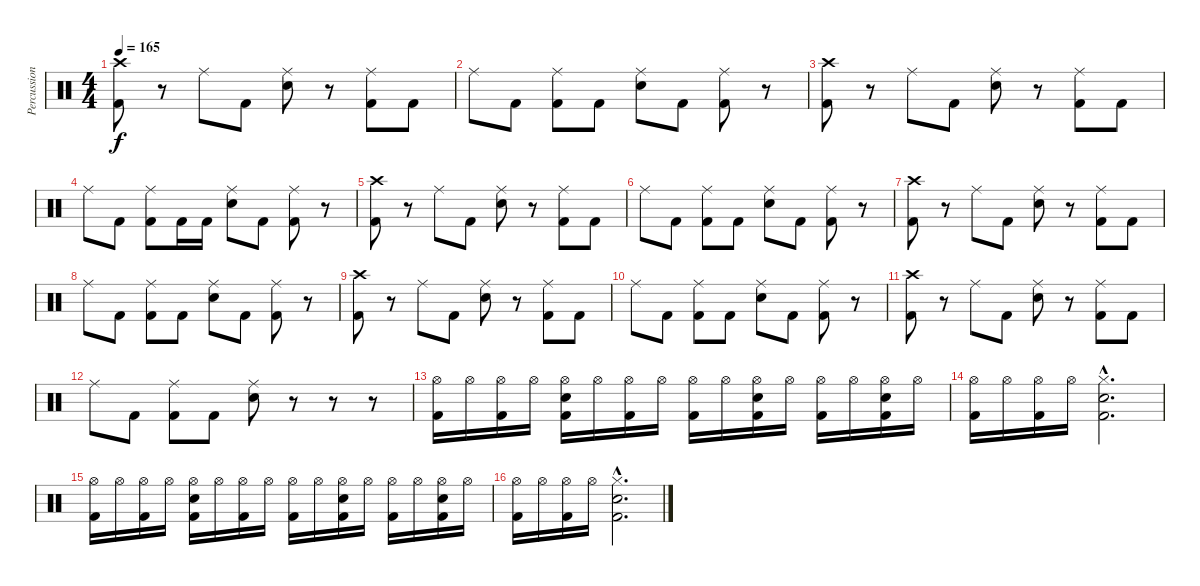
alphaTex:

\track ("Percussion" "Percussion") {instrument percussion}
\staff {score}
\articulation defaults
\ts (4 4)
\tempo 165
\clef neutral
\ks c
("Crash high (hit)" "Kick (hit) 2").8{dy f} r.8 "Ride (middle)".8 "Kick (hit) 2".8 ("Ride (middle)" "Electric Snare (hit)").8 r.8 ("Ride (middle)" "Kick (hit) 2").8 "Kick (hit) 2".8 |
"Ride (middle)".8 "Kick (hit) 2".8 ("Ride (middle)" "Kick (hit) 2").8 "Kick (hit) 2".8 ("Ride (middle)" "Electric Snare (hit)").8 "Kick (hit) 2".8 ("Ride (middle)" "Kick (hit) 2").8 r.8 |
("Crash high (hit)" "Kick (hit) 2").8 r.8 "Ride (middle)".8 "Kick (hit) 2".8 ("Ride (middle)" "Electric Snare (hit)").8 r.8 ("Ride (middle)" "Kick (hit) 2").8 "Kick (hit) 2".8 |
"Ride (middle)".8 "Kick (hit) 2".8 ("Ride (middle)" "Kick (hit) 2").8 "Kick (hit) 2".16 "Kick (hit) 2".16 ("Ride (middle)" "Electric Snare (hit)").8 "Kick (hit) 2".8 ("Ride (middle)" "Kick (hit) 2").8 r.8 |
("Crash high (hit)" "Kick (hit) 2").8 r.8 "Ride (middle)".8 "Kick (hit) 2".8 ("Ride (middle)" "Electric Snare (hit)").8 r.8 ("Ride (middle)" "Kick (hit) 2").8 "Kick (hit) 2".8 |
"Ride (middle)".8 "Kick (hit) 2".8 ("Ride (middle)" "Kick (hit) 2").8 "Kick (hit) 2".8 ("Ride (middle)" "Electric Snare (hit)").8 "Kick (hit) 2".8 ("Ride (middle)" "Kick (hit) 2").8 r.8 |
("Crash high (hit)" "Kick (hit) 2").8 r.8 "Ride (middle)".8 "Kick (hit) 2".8 ("Ride (middle)" "Electric Snare (hit)").8 r.8 ("Ride (middle)" "Kick (hit) 2").8 "Kick (hit) 2".8 |
"Ride (middle)".8 "Kick (hit) 2".8 ("Ride (middle)" "Kick (hit) 2").8 "Kick (hit) 2".8 ("Ride (middle)" "Electric Snare (hit)").8 "Kick (hit) 2".8 ("Ride (middle)" "Kick (hit) 2").8 r.8 |
("Crash high (hit)" "Kick (hit) 2").8 r.8 "Ride (middle)".8 "Kick (hit) 2".8 ("Ride (middle)" "Electric Snare (hit)").8 r.8 ("Ride (middle)" "Kick (hit) 2").8 "Kick (hit) 2".8 |
"Ride (middle)".8 "Kick (hit) 2".8 ("Ride (middle)" "Kick (hit) 2").8 "Kick (hit) 2".8 ("Ride (middle)" "Electric Snare (hit)").8 "Kick (hit) 2".8 ("Ride (middle)" "Kick (hit) 2").8 r.8 |
("Crash high (hit)" "Kick (hit) 2").8 r.8 "Ride (middle)".8 "Kick (hit) 2".8 ("Ride (middle)" "Electric Snare (hit)").8 r.8 ("Ride (middle)" "Kick (hit) 2").8 "Kick (hit) 2".8 |
"Ride (middle)".8 "Kick (hit) 2".8 ("Ride (middle)" "Kick (hit) 2").8 "Kick (hit) 2".8 ("Ride (middle)" "Electric Snare (hit)").8 r.8 r.8 r.8 |
("Hi-Hat (open)" "Kick (hit) 2").16 "Hi-Hat (open)".16 ("Hi-Hat (open)" "Kick (hit) 2").16 "Hi-Hat (open)".16 ("Hi-Hat (open)" "Electric Snare (hit)" "Kick (hit) 2").16 "Hi-Hat (open)".16 ("Hi-Hat (open)" "Kick (hit) 2").16 "Hi-Hat (open)".16 ("Hi-Hat (open)" "Kick (hit) 2").16 "Hi-Hat (open)".16 ("Hi-Hat (open)" "Electric Snare (hit)" "Kick (hit) 2").16 "Hi-Hat (open)".16 ("Hi-Hat (open)" "Kick (hit) 2").16 "Hi-Hat (open)".16 ("Hi-Hat (open)" "Electric Snare (hit)" "Kick (hit) 2").16 "Hi-Hat (open)".16 |
("Hi-Hat (open)" "Kick (hit) 2").16 "Hi-Hat (open)".16 ("Hi-Hat (open)" "Kick (hit) 2").16 "Hi-Hat (open)".16 ("Hi-Hat (closed)"{hac} "Electric Snare (hit)"{hac} "Kick (hit) 2"{hac}).2{d} |
("Hi-Hat (open)" "Kick (hit) 2").16 "Hi-Hat (open)".16 ("Hi-Hat (open)" "Kick (hit) 2").16 "Hi-Hat (open)".16 ("Hi-Hat (open)" "Electric Snare (hit)" "Kick (hit) 2").16 "Hi-Hat (open)".16 ("Hi-Hat (open)" "Kick (hit) 2").16 "Hi-Hat (open)".16 ("Hi-Hat (open)" "Kick (hit) 2").16 "Hi-Hat (open)".16 ("Hi-Hat (open)" "Electric Snare (hit)" "Kick (hit) 2").16 "Hi-Hat (open)".16 ("Hi-Hat (open)" "Kick (hit) 2").16 "Hi-Hat (open)".16 ("Hi-Hat (open)" "Electric Snare (hit)" "Kick (hit) 2").16 "Hi-Hat (open)".16 |
("Hi-Hat (open)" "Kick (hit) 2").16 "Hi-Hat (open)".16 ("Hi-Hat (open)" "Kick (hit) 2").16 "Hi-Hat (open)".16 ("Hi-Hat (closed)"{hac} "Electric Snare (hit)"{hac} "Kick (hit) 2"{hac}).2{d}
